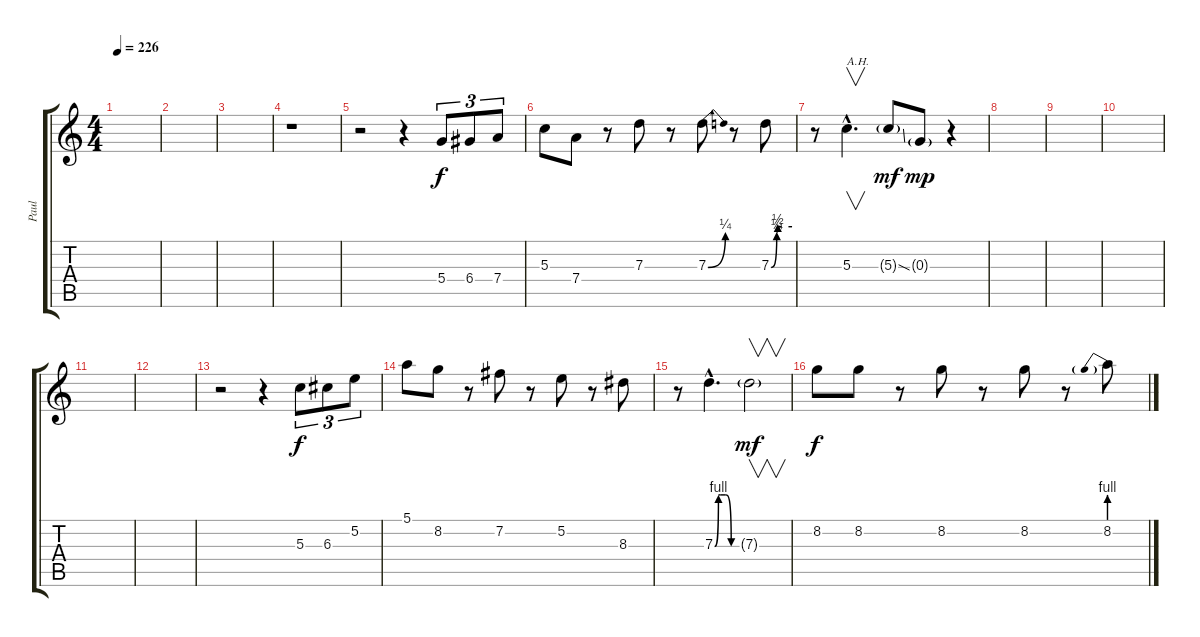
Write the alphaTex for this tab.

\track ("Paul" "Paul") {instrument overdrivenguitar}
\staff {score tabs}
\tuning (E4 B3 G3 D3 A2 E2) {hide}
\ts (4 4)
\tempo 226
\clef g2
\ks c
|
|
|
r.1 |
r.2 r.4 5.4.8{tu (3 2)} 6.4.8{tu (3 2)} 7.4.8{tu (3 2)} |
5.3.8 7.4.8 r.8 7.3.8 r.8 7.3{be (bend 0 0 60 1)}.8 r.8 7.3{be (custom 0 0 16 1 19 2 30 2 60 2)}.8 |
r.8 5.3{hac}.4{v d txt "A.H." instrument guitarharmonics} 5.3{ss g}.8{dy mf instrument overdrivenguitar} 0.3{g}.8{dy mp} r.4 |
|
|
|
|
|
r.2 r.4 5.3.8{tu (3 2) dy f} 6.3.8{tu (3 2)} 5.2.8{tu (3 2)} |
5.1.8 8.2.8 r.8 7.2.8 r.8 5.2.8 r.8 8.3.8 |
r.8 7.3{be (custom 0 0 10 4 15 4 30 4 45 0 60 0) hac}.4{d} 7.3{g}.2{v dy mf} |
8.2.8{dy f} 8.2.8 r.8 8.2.8 r.8 8.2.8 r.8 8.2{be (prebend 0 4 60 4)}.8
